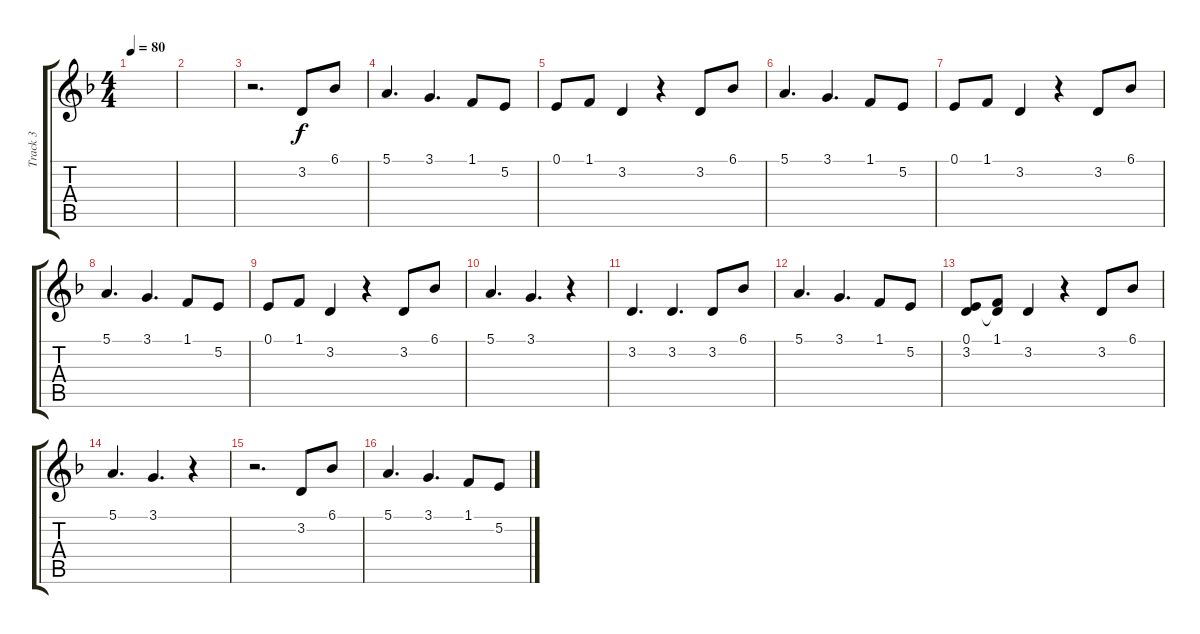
\track ("Track 3" "Track 3") {instrument flute bank 255}
\staff {score tabs}
\tuning (E4 B3 G3 D3 A2 E2) {hide}
\ts (4 4)
\tempo 80
\clef g2
\ks f
|
|
r.2{d} 3.2.8 6.1.8 |
5.1.4{d} 3.1.4{d} 1.1.8 5.2.8 |
0.1.8 1.1.8 3.2.4 r.4 3.2.8 6.1.8 |
5.1.4{d} 3.1.4{d} 1.1.8 5.2.8 |
0.1.8 1.1.8 3.2.4 r.4 3.2.8 6.1.8 |
5.1.4{d} 3.1.4{d} 1.1.8 5.2.8 |
0.1.8 1.1.8 3.2.4 r.4 3.2.8 6.1.8 |
5.1.4{d} 3.1.4{d} r.4 |
3.2.4{d} 3.2.4{d} 3.2.8 6.1.8 |
5.1.4{d} 3.1.4{d} 1.1.8 5.2.8 |
(0.1 3.2).8 (1.1 3.2{t}).8 3.2.4 r.4 3.2.8 6.1.8 |
5.1.4{d} 3.1.4{d} r.4 |
r.2{d} 3.2.8 6.1.8 |
5.1.4{d} 3.1.4{d} 1.1.8 5.2.8
